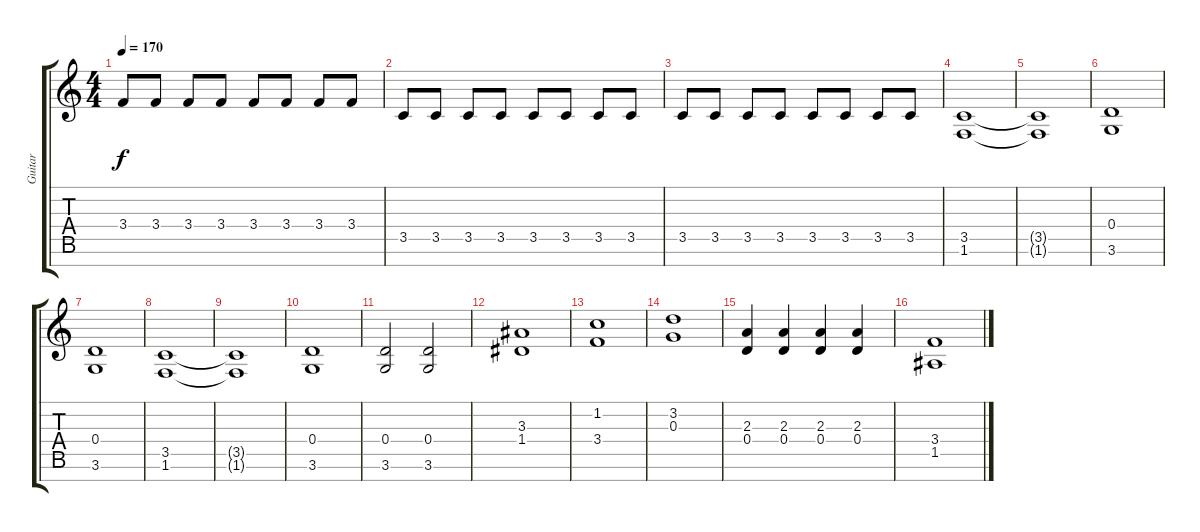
\track ("Guitar" "Guitar") {instrument distortionguitar}
\staff {score tabs}
\tuning (E4 B3 G3 D3 A2 E2 B1) {hide}
\ts (4 4)
\tempo 170
\clef g2
\ks c
3.4.8{dy f} 3.4.8 3.4.8 3.4.8 3.4.8 3.4.8 3.4.8 3.4.8 |
3.5.8 3.5.8 3.5.8 3.5.8 3.5.8 3.5.8 3.5.8 3.5.8 |
3.5.8 3.5.8 3.5.8 3.5.8 3.5.8 3.5.8 3.5.8 3.5.8 |
(3.5 1.6).1 |
(3.5{t} 1.6{t}).1 |
(0.4 3.6).1 |
(0.4 3.6).1 |
(3.5 1.6).1 |
(3.5{t} 1.6{t}).1 |
(0.4 3.6).1 |
(0.4 3.6).2 (0.4 3.6).2 |
(3.3 1.4).1 |
(1.2 3.4).1 |
(3.2 0.3).1 |
(2.3 0.4).4 (2.3 0.4).4 (2.3 0.4).4 (2.3 0.4).4 |
(3.4 1.5).1
